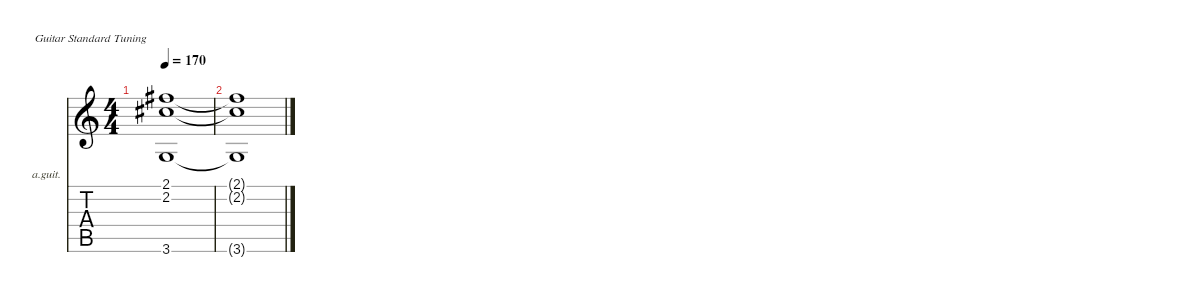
\defaultSystemsLayout 4
\hideDynamics
\bracketExtendMode nobrackets
\firstSystemTrackNameOrientation horizontal
\otherSystemsTrackNameOrientation horizontal
\track ("Acoustic Guitar" "a.guit.") {instrument acousticguitarsteel}
\staff {score tabs}
\tuning (E4 B3 G3 D3 A2 E2)
\ts (4 4)
\tempo 170
\clef g2
\ks c
(2.1{t} 2.2{t} 3.6{t}).1{dy mf} |
(2.1{t} 2.2{t} 3.6{t}).1
